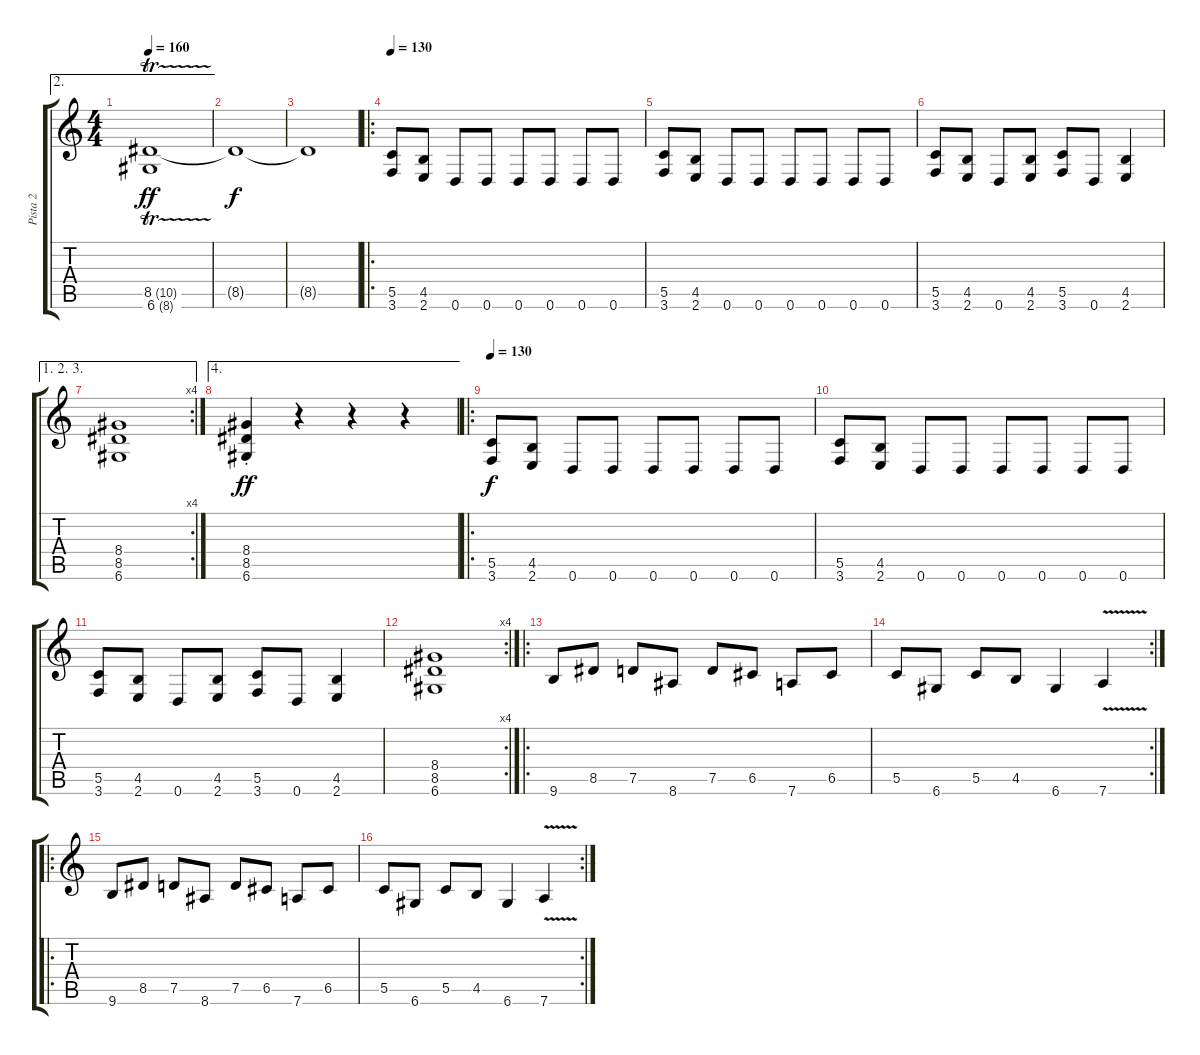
\track ("Pista 2" "Pista 2") {instrument distortionguitar}
\staff {score tabs}
\tuning (D4 A3 F3 C3 G2 D2) {hide}
\ae 2
\ts (4 4)
\tempo 160
\clef g2
\ks c
(8.5{tr (10 16)} 6.6{tr (8 16)}).1{dy ff} |
8.5{t}.1{dy f} |
8.5{t}.1 |
\ro
\tempo 130
(5.5 3.6).8 (4.5 2.6).8 0.6.8 0.6.8 0.6.8 0.6.8 0.6.8 0.6.8 |
(5.5 3.6).8 (4.5 2.6).8 0.6.8 0.6.8 0.6.8 0.6.8 0.6.8 0.6.8 |
(5.5 3.6).8 (4.5 2.6).8 0.6.8 (4.5 2.6).8 (5.5 3.6).8 0.6.8 (4.5 2.6).4 |
\ae (1 2 3)
\rc 4
(8.4 8.5 6.6).1 |
\ae 4
(8.4{st} 8.5 6.6).4{dy ff} r.4 r.4 r.4 |
\ro
\tempo 130
(5.5 3.6).8{dy f} (4.5 2.6).8 0.6.8 0.6.8 0.6.8 0.6.8 0.6.8 0.6.8 |
(5.5 3.6).8 (4.5 2.6).8 0.6.8 0.6.8 0.6.8 0.6.8 0.6.8 0.6.8 |
(5.5 3.6).8 (4.5 2.6).8 0.6.8 (4.5 2.6).8 (5.5 3.6).8 0.6.8 (4.5 2.6).4 |
\rc 4
(8.4 8.5 6.6).1 |
\ro
9.6.8 8.5.8 7.5.8 8.6.8 7.5.8 6.5.8 7.6.8 6.5.8 |
\rc 2
5.5.8 6.6.8 5.5.8 4.5.8 6.6.4 7.6{v}.4 |
\ro
9.6.8 8.5.8 7.5.8 8.6.8 7.5.8 6.5.8 7.6.8 6.5.8 |
\rc 2
5.5.8 6.6.8 5.5.8 4.5.8 6.6.4 7.6{v}.4
